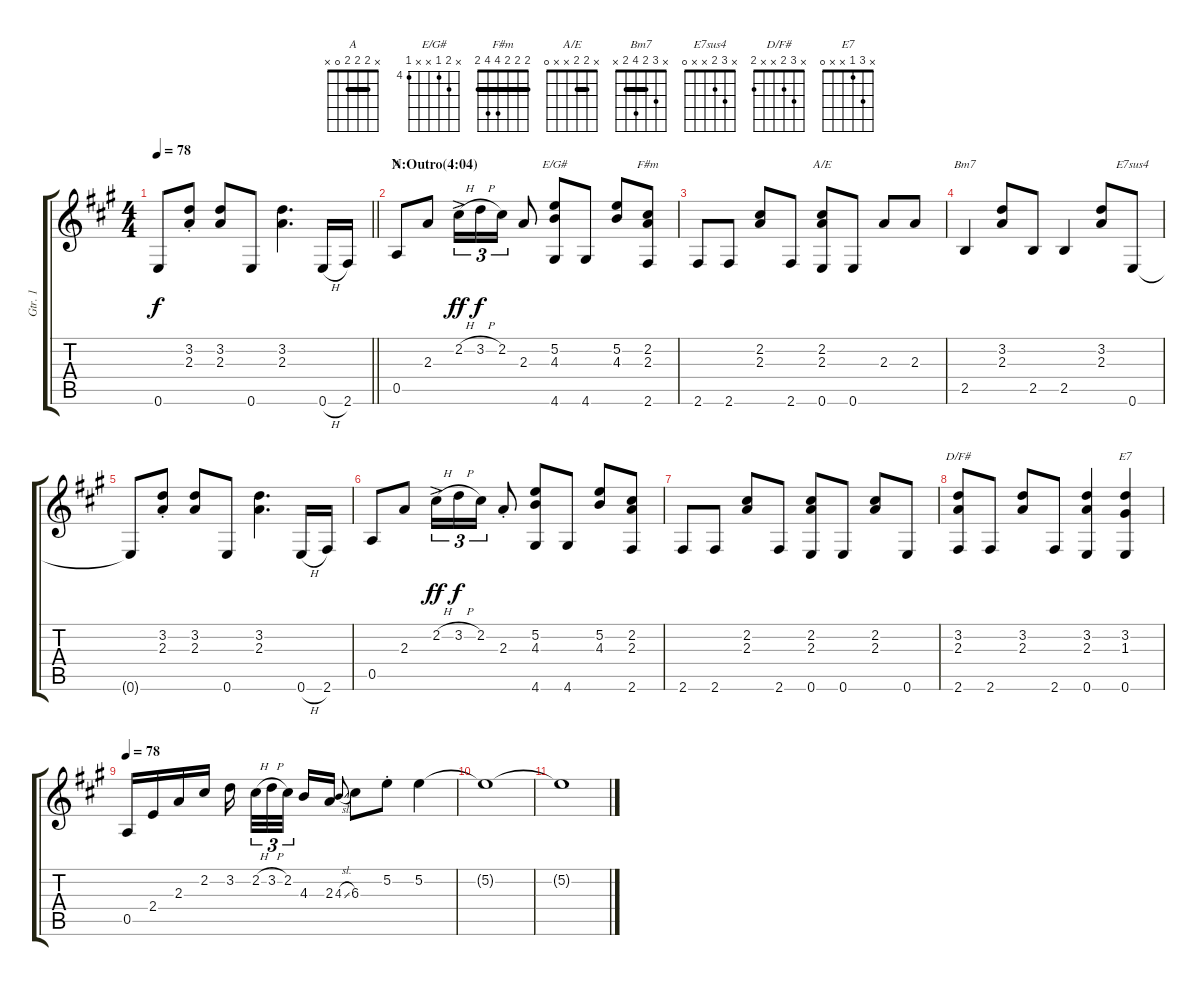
\track ("Gtr. 1" "Gtr. 1") {instrument acousticguitarnylon}
\staff {score tabs}
\tuning (E4 B3 G3 D3 A2 E2) {hide}
\chord ("A" x 2 2 2 0 x) {barre 2}
\chord ("E/G#" x 5 4 x x 4) {firstfret 4}
\chord ("F#m" 2 2 2 4 4 2) {barre 2}
\chord ("A/E" x 2 2 x x 0) {barre 2}
\chord ("Bm7" x 3 2 4 2 x) {barre 2}
\chord ("E7sus4" x 3 2 x x 0)
\chord ("D/F#" x 3 2 x x 2)
\chord ("E7" x 3 1 x x 0)
\ts (4 4)
\tempo 78
\clef g2
\barLineRight lightlight
\ks a
0.6{t}.8{dy f} (3.2{st} 2.3{st}).8 (3.2 2.3).8 0.6.8 (3.2 2.3).4{d} 0.6{h}.16 2.6.16 |
\section ("" "N:Outro(4:04)")
0.5.8{ch "A"} 2.3.8 2.2{h ac}.16{tu (3 2) dy ff} 3.2{h}.16{tu (3 2) dy f} 2.2.16{tu (3 2)} 2.3.8 (5.2 4.3 4.6).8{ch "E/G#"} 4.6.8 (5.2 4.3).8 (2.2 2.3 2.6).8{ch "F#m"} |
2.6.8 2.6.8 (2.2 2.3).8 2.6.8 (2.2 2.3 0.6).8{ch "A/E"} 0.6.8 2.3.8 2.3.8 |
2.5.4{ch "Bm7"} (3.2 2.3).8 2.5.8 2.5.4 (3.2 2.3).8 0.6.8{ch "E7sus4"} |
0.6{t}.8 (3.2{st} 2.3{st}).8 (3.2 2.3).8 0.6.8 (3.2 2.3).4{d} 0.6{h}.16 2.6.16 |
0.5.8 2.3.8 2.2{h ac}.16{tu (3 2) dy ff} 3.2{h}.16{tu (3 2) dy f} 2.2.16{tu (3 2)} 2.3{st}.8 (5.2 4.3 4.6).8 4.6.8 (5.2 4.3).8 (2.2 2.3 2.6).8 |
2.6.8 2.6.8 (2.2 2.3).8 2.6.8 (2.2 2.3 0.6).8 0.6.8 (2.2 2.3).8 0.6.8 |
(3.2 2.3 2.6).8{ch "D/F#"} 2.6.8 (3.2 2.3).8 2.6.8 (3.2 2.3 0.6).4 (3.2 1.3 0.6).4{ch "E7"} |
\tempo 78
0.5.16 2.4.16 2.3.16 2.2.16 3.2.16{beam splitsecondary} 2.2{h}.32{tu (3 2)} 3.2{h}.32{tu (3 2)} 2.2.32{tu (3 2) beam splitsecondary} 4.3.16 2.3.16 4.3{sl}.8{gr onbeat} 6.3.8 5.2{st}.8 5.2.4 |
5.2{t}.1 |
5.2{t}.1
